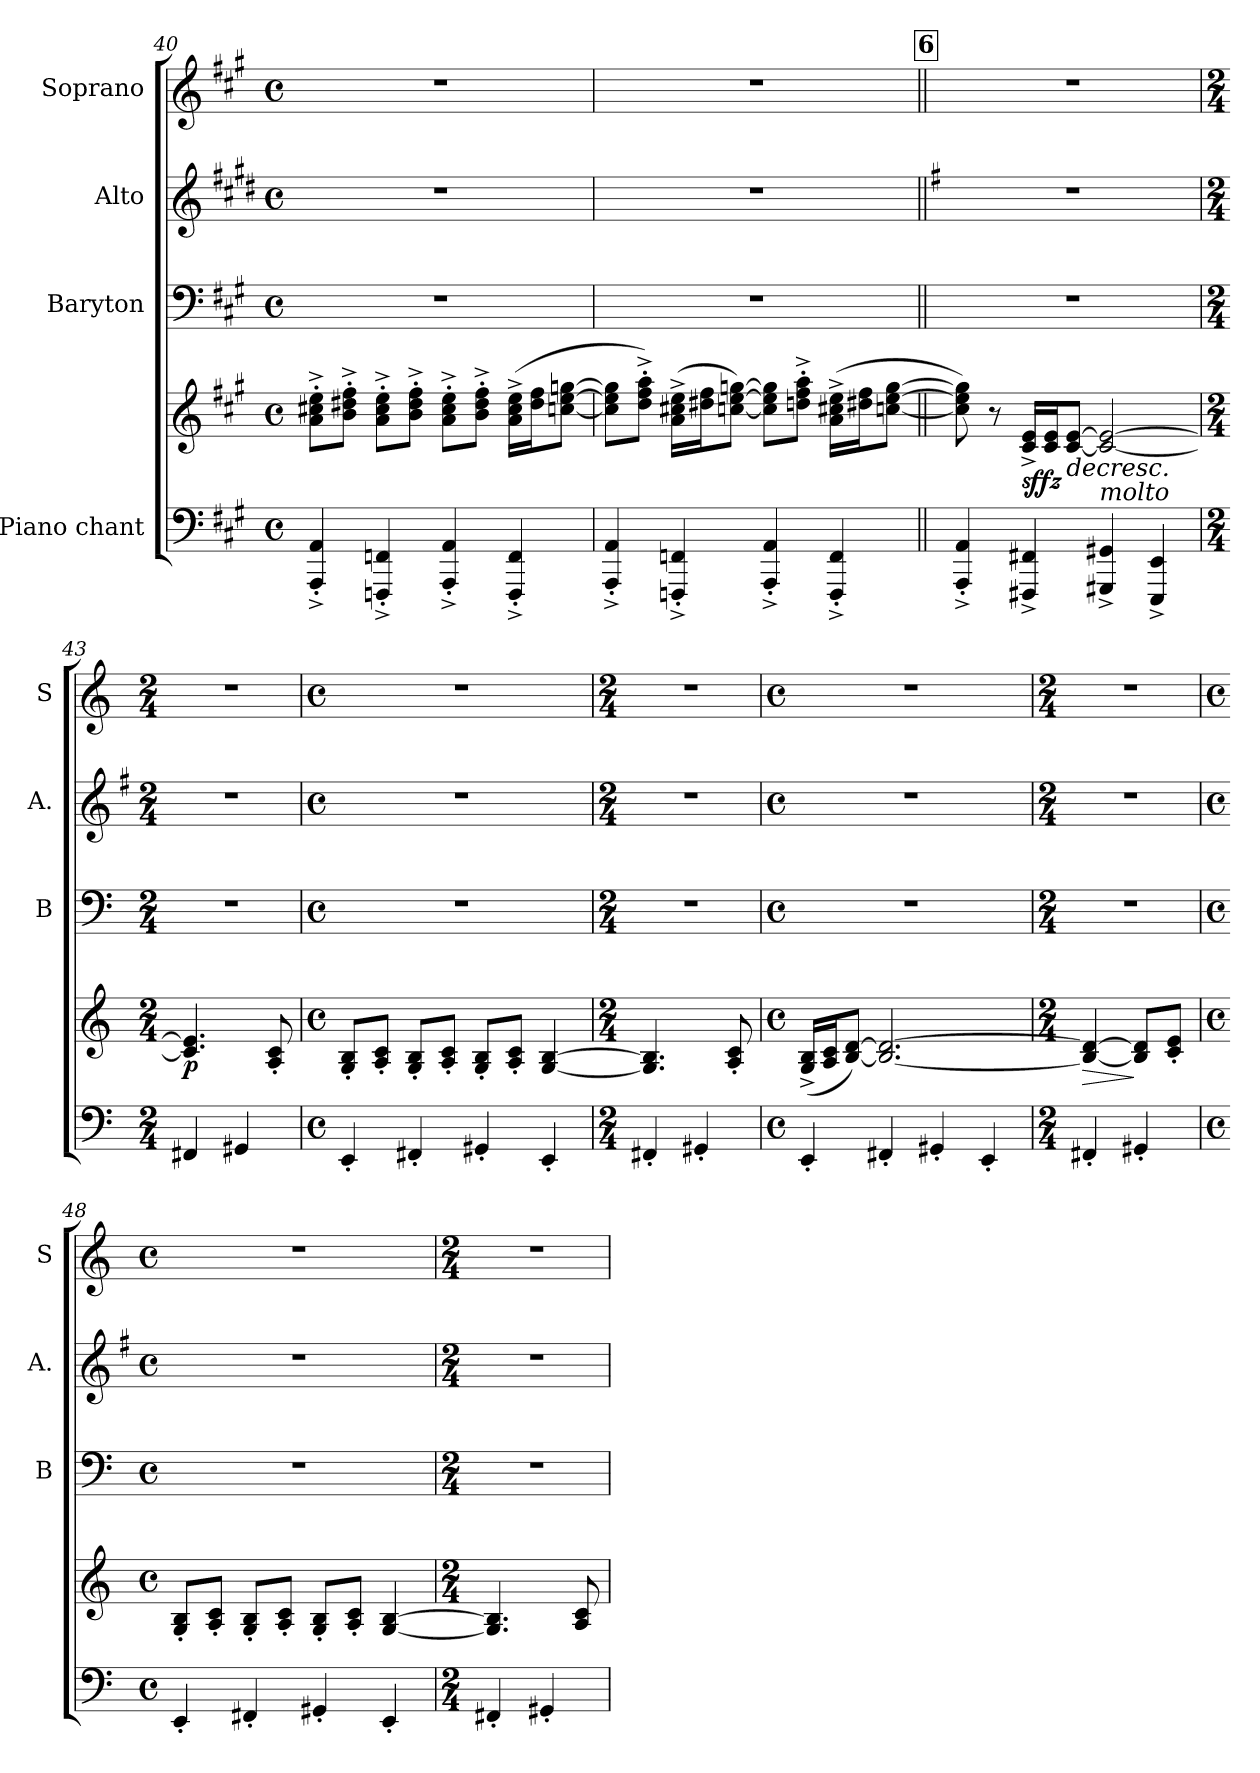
**kern	**kern	**dynam	**kern	**kern	**kern
*part4	*part4	*part4	*part3	*part2	*part1
*staff5	*staff4	*staff4/5	*staff3	*staff2	*staff1
*I"Piano chant	*	*	*I"Baryton	*I"Alto	*I"Soprano
*	*	*	*I'B	*I'A.	*I'S
*clefF4	*clefG2	*	*clefF4	*clefG2	*clefG2
*	*	*	*	*ITrd4c7	*
*k[f#c#g#]	*k[f#c#g#]	*	*k[f#c#g#]	*k[f#c#g#]	*k[f#c#g#]
*A:	*A:	*	*A:	*A:	*A:
*M4/4	*M4/4	*	*M4/4	*M4/4	*M4/4
*met(c)	*met(c)	*	*met(c)	*met(c)	*met(c)
=40	=40	=40	=40	=40	=40
4AAA/^' 4AA/^'	8a\^' 8cc#X\^' 8ee\^'L	.	1r	1r	1r
.	8b\^' 8dd#X\^' 8ff#\^'J	.	.	.	.
4FFFn/^' 4FFn/^'	8a\^' 8cc#\^' 8ee\^'L	.	.	.	.
.	8b\^' 8dd#\^' 8ff#\^'J	.	.	.	.
4AAA/^' 4AA/^'	8a\^' 8cc#\^' 8ee\^'L	.	.	.	.
.	8b\^' 8dd#\^' 8ff#\^'J	.	.	.	.
4FFF/^' 4FF/^'	(>16a\^ 16cc#\^ 16ee\^LL	.	.	.	.
.	16dd#\ 16ff#\J	.	.	.	.
.	[8ccn\ [8ee\ [8ggn\J	.	.	.	.
!!LO:LB:g=z
=41	=41	=41	=41	=41	=41
4AAA/^' 4AA/^'	8cc\] 8ee\] 8gg\]L	.	1r	1r	1r
.	8dd\^' 8ff#\^' 8aa\^'J)	.	.	.	.
4FFFn/^' 4FFn/^'	(>16a\^ 16cc#X\^ 16ee\^LL	.	.	.	.
.	16dd#X\ 16ff#\J	.	.	.	.
.	[8ccn\ [8ee\ [8ggn\J)	.	.	.	.
4AAA/^' 4AA/^'	8cc\] 8ee\] 8gg\]L	.	.	.	.
.	8ddn\^' 8ff#\^' 8aa\^'J	.	.	.	.
4FFF/^' 4FF/^'	(>16a\^ 16cc#X\^ 16ee\^LL	.	.	.	.
.	16dd#X\ 16ff#\J	.	.	.	.
.	[8ccn\ [8ee\ [8gg\J	.	.	.	.
!!LO:REH:place=s1:a:B:fs=10.8:t=6
=42||	=42||	=42||	=42||	=42||	=42||
*k[]	*k[]	*	*k[]	*k[]	*k[]
*a:	*a:	*	*a:	*a:	*a:
4AAA/^' 4AA/^'	8cc\] 8ee\] 8gg\])	.	1r	1r	1r
.	8r	.	.	.	.
!	!	!LO:DY:b	!	!	!
4FFF#X/^ 4FF#X/^	16c/^ 16e/^LL	sffz	.	.	.
.	16c/ 16e/J	.	.	.	.
!	!	!LO:HP:b	!	!	!
.	[8c/ [8e/J	>	.	.	.
!LO:TX:a:i:t=molto	!	!	!	!	!
4GGG#X/^ 4GG#X/^	2c/_ 2e/_	.	.	.	.
4EEE/^ 4EE/^	.	.	.	.	.
=43	=43	=43	=43	=43	=43
*M2/4	*M2/4	*	*M2/4	*M2/4	*M2/4
!	!	!LO:DY:b	!	!	!
4FF#X/	4.c/] 4.e/]	p	2r	2r	2r
4GG#X/	.	.	.	.	.
.	8A/' 8c/'	]	.	.	.
=44	=44	=44	=44	=44	=44
*M4/4	*M4/4	*	*M4/4	*M4/4	*M4/4
*met(c)	*met(c)	*	*met(c)	*met(c)	*met(c)
4EE'/	8G/' 8B/'L	.	1r	1r	1r
.	8A/' 8c/'J	.	.	.	.
4FF#X'/	8G/' 8B/'L	.	.	.	.
.	8A/' 8c/'J	.	.	.	.
4GG#X'/	8G/' 8B/'L	.	.	.	.
.	8A/' 8c/'J	.	.	.	.
4EE'/	[4G/ [4B/	.	.	.	.
=45	=45	=45	=45	=45	=45
*M2/4	*M2/4	*	*M2/4	*M2/4	*M2/4
4FF#X'/	4.G/] 4.B/]	.	2r	2r	2r
4GG#X'/	.	.	.	.	.
.	8A/' 8c/'	.	.	.	.
!!LO:PB:g=z
=46	=46	=46	=46	=46	=46
*M4/4	*M4/4	*	*M4/4	*M4/4	*M4/4
*met(c)	*met(c)	*	*met(c)	*met(c)	*met(c)
4EE'/	(16G/^ 16B/^LL	.	1r	1r	1r
.	16A/ 16c/J	.	.	.	.
.	[8B/ [8d/J)	.	.	.	.
4FF#X'/	2.B/_ 2.d/_	.	.	.	.
4GG#X'/	.	.	.	.	.
4EE'/	.	.	.	.	.
=47	=47	=47	=47	=47	=47
*M2/4	*M2/4	*	*M2/4	*M2/4	*M2/4
!	!	!LO:HP:b	!	!	!
4FF#X'/	4B/_ 4d/_	>	2r	2r	2r
4GG#X'/	8B/] 8d/]L	]	.	.	.
.	8c/' 8e/'J	.	.	.	.
=48	=48	=48	=48	=48	=48
*M4/4	*M4/4	*	*M4/4	*M4/4	*M4/4
*met(c)	*met(c)	*	*met(c)	*met(c)	*met(c)
4EE'/	8G/' 8B/'L	.	1r	1r	1r
.	8A/' 8c/'J	.	.	.	.
4FF#X'/	8G/' 8B/'L	.	.	.	.
.	8A/' 8c/'J	.	.	.	.
4GG#X'/	8G/' 8B/'L	.	.	.	.
.	8A/' 8c/'J	.	.	.	.
4EE'/	[4G/ [4B/	.	.	.	.
=49	=49	=49	=49	=49	=49
*M2/4	*M2/4	*	*M2/4	*M2/4	*M2/4
4FF#X'/	4.G/] 4.B/]	.	2r	2r	2r
4GG#X'/	.	.	.	.	.
.	8A/ 8c/	.	.	.	.
=	=	=	=	=	=
*-	*-	*-	*-	*-	*-
